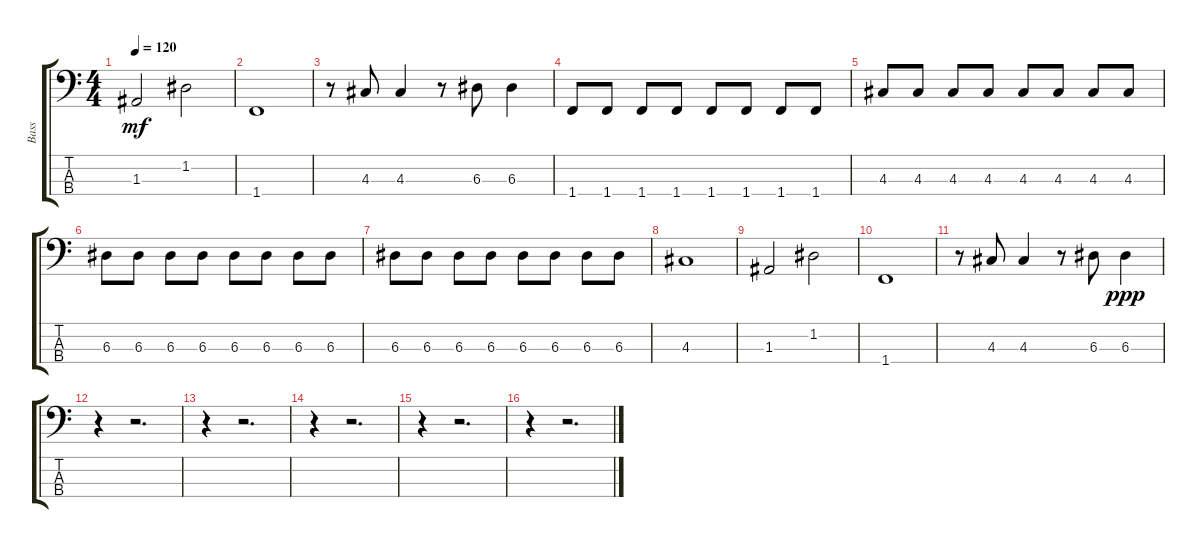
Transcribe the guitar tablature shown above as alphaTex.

\track ("Bass" "Bass") {instrument electricbasspick}
\staff {score tabs}
\tuning (G2 D2 A1 E1) {hide}
\ts (4 4)
\tempo 120
\clef f4
\ks c
1.3.2{dy mf} 1.2.2 |
1.4.1 |
r.8 4.3.8 4.3.4 r.8 6.3.8 6.3.4 |
1.4.8 1.4.8 1.4.8 1.4.8 1.4.8 1.4.8 1.4.8 1.4.8 |
4.3.8 4.3.8 4.3.8 4.3.8 4.3.8 4.3.8 4.3.8 4.3.8 |
6.3.8 6.3.8 6.3.8 6.3.8 6.3.8 6.3.8 6.3.8 6.3.8 |
6.3.8 6.3.8 6.3.8 6.3.8 6.3.8 6.3.8 6.3.8 6.3.8 |
4.3.1 |
1.3.2 1.2.2 |
1.4.1 |
r.8 4.3.8 4.3.4 r.8 6.3.8 6.3.4{dy ppp} |
r.4 r.2{d} |
r.4 r.2{d} |
r.4 r.2{d} |
r.4 r.2{d} |
r.4 r.2{d}
